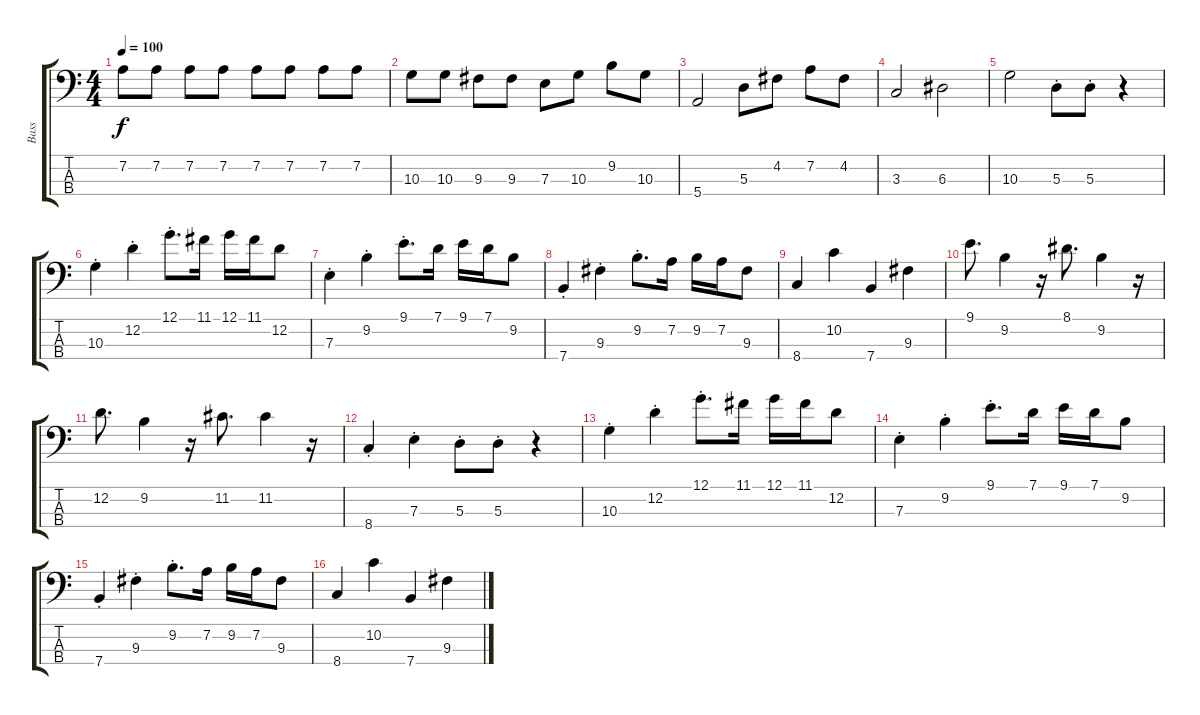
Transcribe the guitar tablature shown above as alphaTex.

\track ("Bass" "Bass") {instrument electricbassfinger}
\staff {score tabs}
\tuning (G2 D2 A1 E1) {hide}
\ts (4 4)
\tempo 100
\clef f4
\ks c
7.2.8{dy f} 7.2.8 7.2.8 7.2.8 7.2.8 7.2.8 7.2.8 7.2.8 |
10.3.8 10.3.8 9.3.8 9.3.8 7.3.8 10.3.8 9.2.8 10.3.8 |
5.4.2 5.3.8 4.2.8 7.2.8 4.2.8 |
3.3.2 6.3.2 |
10.3.2 5.3{st}.8 5.3{st}.8 r.4 |
10.3{st}.4 12.2{st}.4 12.1{st}.8{d} 11.1.16 12.1.16 11.1.16 12.2.8 |
7.3{st}.4 9.2{st}.4 9.1{st}.8{d} 7.1.16 9.1.16 7.1.16 9.2.8 |
7.4{st}.4 9.3{st}.4 9.2{st}.8{d} 7.2.16 9.2.16 7.2.16 9.3.8 |
8.4.4 10.2.4 7.4.4 9.3.4 |
9.1.8{d} 9.2.4 r.16 8.1.8{d} 9.2.4 r.16 |
12.2.8{d} 9.2.4 r.16 11.2.8{d} 11.2.4 r.16 |
8.4{st}.4 7.3{st}.4 5.3{st}.8 5.3{st}.8 r.4 |
10.3{st}.4 12.2{st}.4 12.1{st}.8{d} 11.1.16 12.1.16 11.1.16 12.2.8 |
7.3{st}.4 9.2{st}.4 9.1{st}.8{d} 7.1.16 9.1.16 7.1.16 9.2.8 |
7.4{st}.4 9.3{st}.4 9.2{st}.8{d} 7.2.16 9.2.16 7.2.16 9.3.8 |
8.4.4 10.2.4 7.4.4 9.3.4
